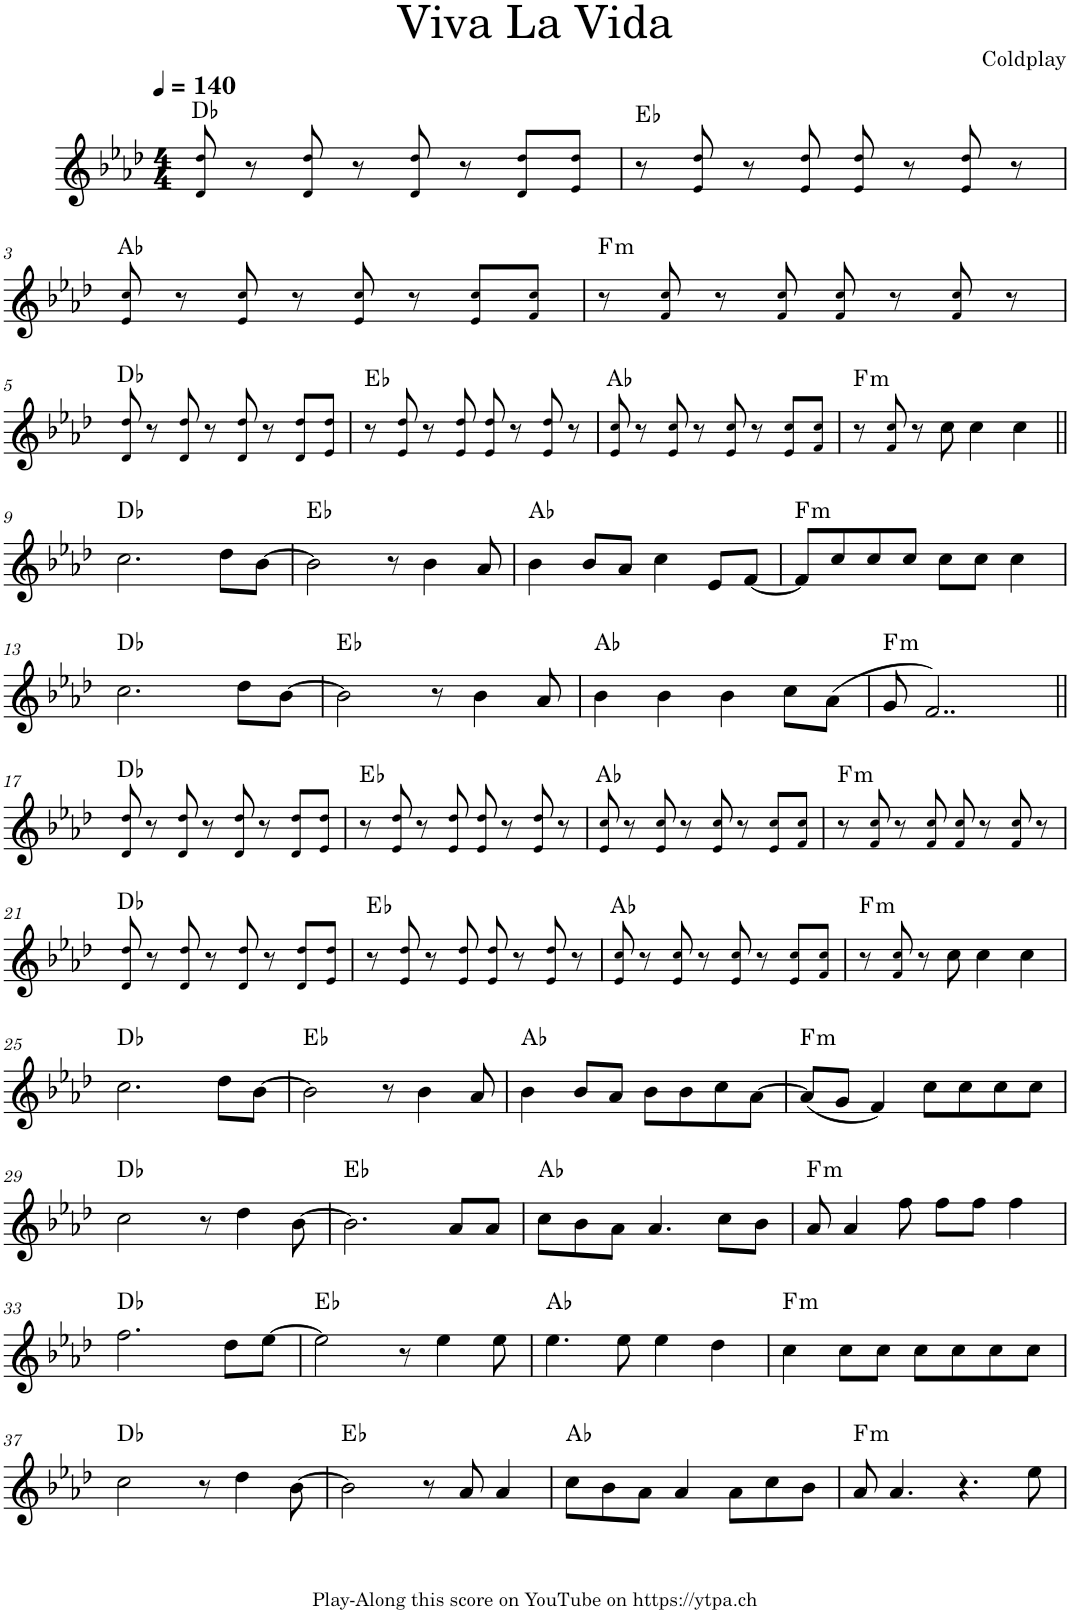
**kern	**harte
*part1	*part1
*staff1	*
*I"Piano	*
*I'Pno.	*
*clefG2	*
*k[b-e-a-d-]	*
*M4/4	*
*MM140	*
=1	=1
8d-!/ 8dd-!/	Db:maj
8r	.
8d-!/ 8dd-!/	.
8r	.
8d-!/ 8dd-!/	.
8r	.
8d-!/ 8dd-!/L	.
8e-!/ 8dd-!/J	.
=2	=2
8r	Eb:maj
8e-!/ 8dd-!/	.
8r	.
8e-!/ 8dd-!/	.
8e-!/ 8dd-!/	.
8r	.
8e-!/ 8dd-!/	.
8r	.
!!LO:LB:g=z
=3	=3
8e-!/ 8cc!/	Ab:maj
8r	.
8e-!/ 8cc!/	.
8r	.
8e-!/ 8cc!/	.
8r	.
8e-!/ 8cc!/L	.
8f!/ 8cc!/J	.
=4	=4
!	!LO:H:kt=m
8r	F:min
8f!/ 8cc!/	.
8r	.
8f!/ 8cc!/	.
8f!/ 8cc!/	.
8r	.
8f!/ 8cc!/	.
8r	.
!!LO:LB:g=z
=5	=5
8d-!/ 8dd-!/	Db:maj
8r	.
8d-!/ 8dd-!/	.
8r	.
8d-!/ 8dd-!/	.
8r	.
8d-!/ 8dd-!/L	.
8e-!/ 8dd-!/J	.
=6	=6
8r	Eb:maj
8e-!/ 8dd-!/	.
8r	.
8e-!/ 8dd-!/	.
8e-!/ 8dd-!/	.
8r	.
8e-!/ 8dd-!/	.
8r	.
=7	=7
8e-!/ 8cc!/	Ab:maj
8r	.
8e-!/ 8cc!/	.
8r	.
8e-!/ 8cc!/	.
8r	.
8e-!/ 8cc!/L	.
8f!/ 8cc!/J	.
=8	=8
!	!LO:H:kt=m
8r	F:min
8f!/ 8cc!/	.
8r	.
8cc\	.
4cc\	.
4cc\	.
!!LO:LB:g=z
=9||	=9||
2.cc\	Db:maj
8dd-\L	.
[8b-\J	.
=10	=10
2b-\]	Eb:maj
8r	.
4b-\	.
8a-/	.
=11	=11
4b-\	Ab:maj
8b-/L	.
8a-/J	.
4cc\	.
8e-/L	.
[8f/J	.
=12	=12
!	!LO:H:kt=m
8f/L]	F:min
8cc/	.
8cc/	.
8cc/J	.
8cc\L	.
8cc\J	.
4cc\	.
!!LO:LB:g=z
=13	=13
2.cc\	Db:maj
8dd-\L	.
[8b-\J	.
=14	=14
2b-\]	Eb:maj
8r	.
4b-\	.
8a-/	.
=15	=15
4b-\	Ab:maj
4b-\	.
4b-\	.
8cc\L	.
(8a-\J	.
=16	=16
!	!LO:H:kt=m
8g/	F:min
2..f/)	.
!!LO:LB:g=z
=17||	=17||
8d-!/ 8dd-!/	Db:maj
8r	.
8d-!/ 8dd-!/	.
8r	.
8d-!/ 8dd-!/	.
8r	.
8d-!/ 8dd-!/L	.
8e-!/ 8dd-!/J	.
=18	=18
8r	Eb:maj
8e-!/ 8dd-!/	.
8r	.
8e-!/ 8dd-!/	.
8e-!/ 8dd-!/	.
8r	.
8e-!/ 8dd-!/	.
8r	.
=19	=19
8e-!/ 8cc!/	Ab:maj
8r	.
8e-!/ 8cc!/	.
8r	.
8e-!/ 8cc!/	.
8r	.
8e-!/ 8cc!/L	.
8f!/ 8cc!/J	.
=20	=20
!	!LO:H:kt=m
8r	F:min
8f!/ 8cc!/	.
8r	.
8f!/ 8cc!/	.
8f!/ 8cc!/	.
8r	.
8f!/ 8cc!/	.
8r	.
!!LO:LB:g=z
=21	=21
8d-!/ 8dd-!/	Db:maj
8r	.
8d-!/ 8dd-!/	.
8r	.
8d-!/ 8dd-!/	.
8r	.
8d-!/ 8dd-!/L	.
8e-!/ 8dd-!/J	.
=22	=22
8r	Eb:maj
8e-!/ 8dd-!/	.
8r	.
8e-!/ 8dd-!/	.
8e-!/ 8dd-!/	.
8r	.
8e-!/ 8dd-!/	.
8r	.
=23	=23
8e-!/ 8cc!/	Ab:maj
8r	.
8e-!/ 8cc!/	.
8r	.
8e-!/ 8cc!/	.
8r	.
8e-!/ 8cc!/L	.
8f!/ 8cc!/J	.
=24	=24
!	!LO:H:kt=m
8r	F:min
8f!/ 8cc!/	.
8r	.
8cc\	.
4cc\	.
4cc\	.
!!LO:LB:g=z
=25	=25
2.cc\	Db:maj
8dd-\L	.
[8b-\J	.
=26	=26
2b-\]	Eb:maj
8r	.
4b-\	.
8a-/	.
=27	=27
4b-\	Ab:maj
8b-/L	.
8a-/J	.
8b-\L	.
8b-\	.
8cc\	.
[8a-\J	.
=28	=28
!	!LO:H:kt=m
(8a-/L]	F:min
8g/J	.
4f/)	.
8cc\L	.
8cc\	.
8cc\	.
8cc\J	.
!!LO:LB:g=z
=29	=29
2cc\	Db:maj
8r	.
4dd-\	.
[8b-\	.
=30	=30
2.b-\]	Eb:maj
8a-/L	.
8a-/J	.
=31	=31
8cc\L	Ab:maj
8b-\	.
8a-\J	.
4.a-/	.
8cc\L	.
8b-\J	.
=32	=32
!	!LO:H:kt=m
8a-/	F:min
4a-/	.
8ff\	.
8ff\L	.
8ff\J	.
4ff\	.
!!LO:LB:g=z
=33	=33
2.ff\	Db:maj
8dd-\L	.
[8ee-\J	.
=34	=34
2ee-\]	Eb:maj
8r	.
4ee-\	.
8ee-\	.
=35	=35
4.ee-\	Ab:maj
8ee-\	.
4ee-\	.
4dd-\	.
=36	=36
!	!LO:H:kt=m
4cc\	F:min
8cc\L	.
8cc\J	.
8cc\L	.
8cc\	.
8cc\	.
8cc\J	.
!!LO:LB:g=z
=37	=37
2cc\	Db:maj
8r	.
4dd-\	.
[8b-\	.
=38	=38
2b-\]	Eb:maj
8r	.
8a-/	.
4a-/	.
=39	=39
8cc\L	Ab:maj
8b-\	.
8a-\J	.
4a-/	.
8a-\L	.
8cc\	.
8b-\J	.
=40	=40
!	!LO:H:kt=m
8a-/	F:min
4.a-/	.
4.r	.
8ee-\	.
=	=
*-	*-
